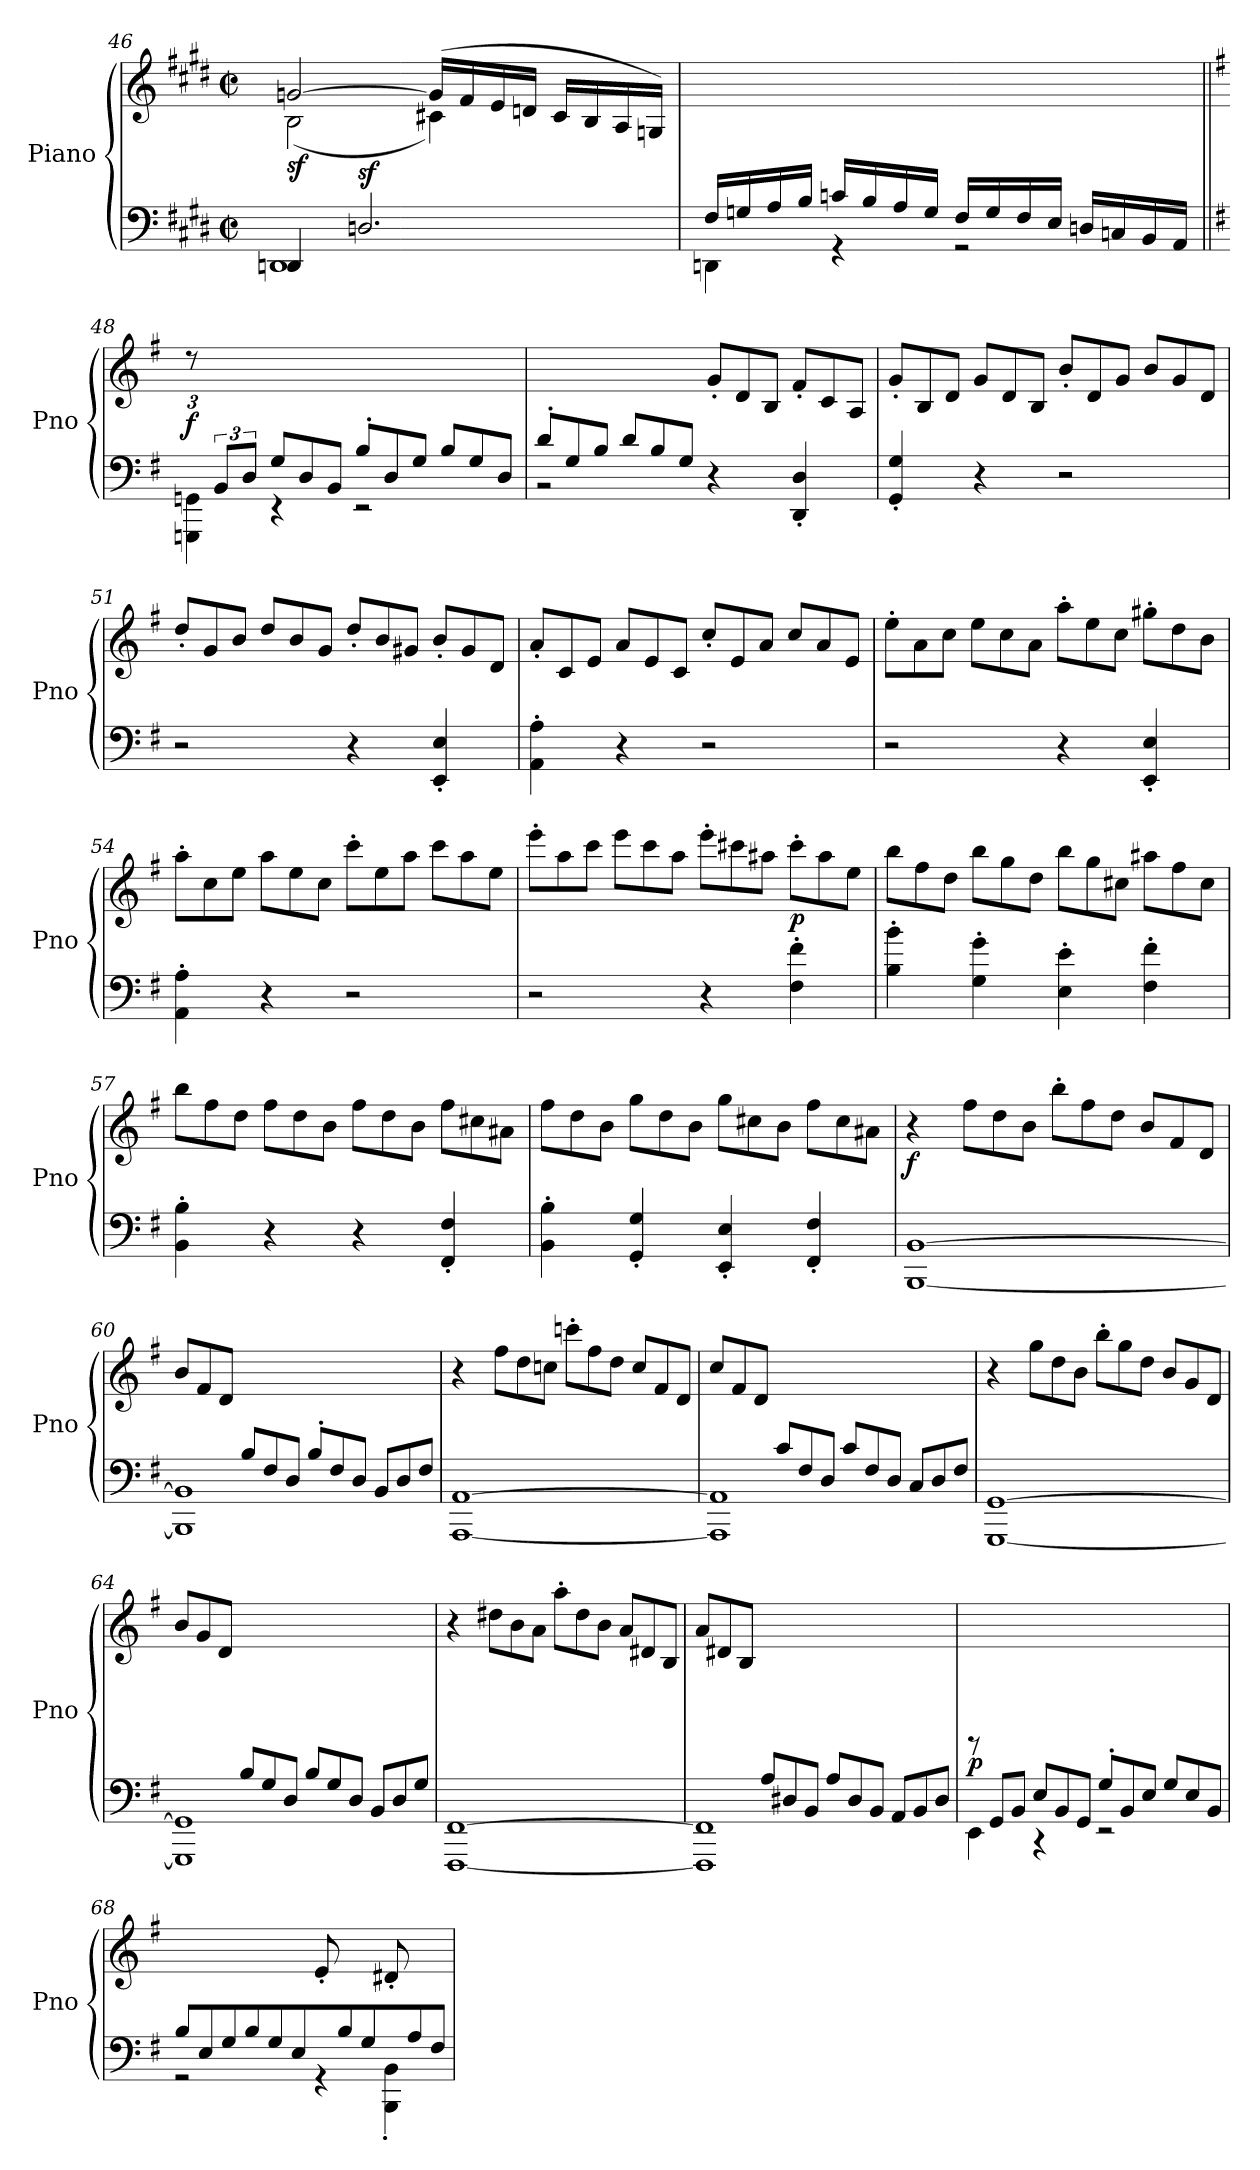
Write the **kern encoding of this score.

**kern	**kern	**dynam
*part1	*part1	*part1
*staff2	*staff1	*staff1/2
*I"Piano	*	*
*I'Pno	*	*
*clefF4	*clefG2	*
*k[f#c#g#d#]	*k[f#c#g#d#]	*
*M4/4	*M4/4	*
*met(c|)	*met(c|)	*
=46	=46	=46
*^	*^	*
!	!	!	!	!LO:DY:b
4DDn/	1DD	[2gn/	(2B\	sf
!	!	!	!	!LO:DY:a=2
2.Dn/	.	.	.	sf
.	.	(16g/LL]	4c#X\)	.
.	.	16f#/	.	.
.	.	16e/	.	.
.	.	16dn/JJ	.	.
.	.	16c#/LL	4ryy	.
.	.	16B/	.	.
.	.	16A/	.	.
.	.	16Gn/JJ)	.	.
*	*	*v	*v	*
!!LO:LB:g=z
=47	=47	=47	=47
16F#/LL	4DDn\	1ryy	.
16Gn/	.	.	.
16A/	.	.	.
16B/JJ	.	.	.
16cn/LL	4rGG	.	.
16B/	.	.	.
16A/	.	.	.
16G/JJ	.	.	.
16F#/LL	2rGG	.	.
16G/	.	.	.
16F#/	.	.	.
16E/JJ	.	.	.
16Dn/LL	.	.	.
16Cn/	.	.	.
16BB/	.	.	.
16AA/JJ	.	.	.
=48||	=48||	=48||	=48||
*k[f#]	*	*k[f#]	*
*	*	*Xbrackettup	*
!	!	!	!LO:DY:b
12ryy	4GGGn\ 4GGn\	12rdd	f
12BB/L	.	12%11ryy	.
12D/J	.	.	.
*Xtuplet	*	*	*
12G/L	4rEE	.	.
12D/	.	.	.
12BB/J	.	.	.
12B'/L	2rEE	.	.
12D/	.	.	.
12G/J	.	.	.
12B/L	.	.	.
12G/	.	.	.
12D/J	.	.	.
=49	=49	=49	=49
12d'/L	2rBB	2ryy	.
12G/	.	.	.
12B/J	.	.	.
12d/L	.	.	.
12B/	.	.	.
12G/J	.	.	.
*	*	*Xtuplet	*
2ryy	4r	12g'/L	.
.	.	12d/	.
.	.	12B/J	.
.	4DD/' 4D/'	12f#'/L	.
.	.	12c/	.
.	.	12A/J	.
*v	*v	*	*
=50	=50	=50
4GG/' 4G/'	12g'/L	.
.	12B/	.
.	12d/J	.
4r	12g/L	.
.	12d/	.
.	12B/J	.
2r	12b'/L	.
.	12d/	.
.	12g/J	.
.	12b/L	.
.	12g/	.
.	12d/J	.
!!LO:PB:g=z
=51	=51	=51
2r	12dd'/L	.
.	12g/	.
.	12b/J	.
.	12dd/L	.
.	12b/	.
.	12g/J	.
4r	12dd'/L	.
.	12b/	.
.	12g#X/J	.
4EE/' 4E/'	12b'/L	.
.	12g#/	.
.	12d/J	.
=52	=52	=52
4AA\' 4A\'	12a'/L	.
.	12c/	.
.	12e/J	.
4r	12a/L	.
.	12e/	.
.	12c/J	.
2r	12cc'/L	.
.	12e/	.
.	12a/J	.
.	12cc/L	.
.	12a/	.
.	12e/J	.
=53	=53	=53
2r	12ee'\L	.
.	12a\	.
.	12cc\J	.
.	12ee\L	.
.	12cc\	.
.	12a\J	.
4r	12aa'\L	.
.	12ee\	.
.	12cc\J	.
4EE/' 4E/'	12gg#X'\L	.
.	12dd\	.
.	12b\J	.
=54	=54	=54
4AA\' 4A\'	12aa'\L	.
.	12cc\	.
.	12ee\J	.
4r	12aa\L	.
.	12ee\	.
.	12cc\J	.
2r	12ccc'\L	.
.	12ee\	.
.	12aa\J	.
.	12ccc\L	.
.	12aa\	.
.	12ee\J	.
!!LO:LB:g=z
=55	=55	=55
2r	12eee'\L	.
.	12aa\	.
.	12ccc\J	.
.	12eee\L	.
.	12ccc\	.
.	12aa\J	.
4r	12eee'\L	.
.	12ccc#X\	.
.	12aa#X\J	.
!	!	!LO:DY:b
4F#\' 4f#\'	12ccc#'\L	p
.	12aa#\	.
.	12ee\J	.
=56	=56	=56
4B\' 4b\'	12bb\L	.
.	12ff#\	.
.	12dd\J	.
4G\' 4g\'	12bb\L	.
.	12gg\	.
.	12dd\J	.
4E\' 4e\'	12bb\L	.
.	12gg\	.
.	12cc#X\J	.
4F#\' 4f#\'	12aa#X\L	.
.	12ff#\	.
.	12cc#\J	.
=57	=57	=57
4BB\' 4B\'	12bb\L	.
.	12ff#\	.
.	12dd\J	.
4r	12ff#\L	.
.	12dd\	.
.	12b\J	.
4r	12ff#\L	.
.	12dd\	.
.	12b\J	.
4FF#/' 4F#/'	12ff#\L	.
.	12cc#X\	.
.	12a#X\J	.
=58	=58	=58
4BB\' 4B\'	12ff#\L	.
.	12dd\	.
.	12b\J	.
4GG/' 4G/'	12gg\L	.
.	12dd\	.
.	12b\J	.
4EE/' 4E/'	12gg\L	.
.	12cc#X\	.
.	12b\J	.
4FF#/' 4F#/'	12ff#\L	.
.	12cc#\	.
.	12a#X\J	.
!!LO:LB:g=z
=59	=59	=59
!	!	!LO:DY:b
[1BBB [1BB	4r	f
.	12ff#\L	.
.	12dd\	.
.	12b\J	.
.	12bb'\L	.
.	12ff#\	.
.	12dd\J	.
.	12b/L	.
.	12f#/	.
.	12d/J	.
=60	=60	=60
*^	*	*
4ryy	1BBB] 1BB]	12b/L	.
.	.	12f#/	.
.	.	12d/J	.
12B/L	.	2.ryy	.
12F#/	.	.	.
12D/J	.	.	.
12B'/L	.	.	.
12F#/	.	.	.
12D/J	.	.	.
12BB/L	.	.	.
12D/	.	.	.
12F#/J	.	.	.
*v	*v	*	*
=61	=61	=61
[1AAA [1AA	4r	.
.	12ff#\L	.
.	12dd\	.
.	12ccn\J	.
.	12cccn'\L	.
.	12ff#\	.
.	12dd\J	.
.	12cc/L	.
.	12f#/	.
.	12d/J	.
=62	=62	=62
*^	*	*
4ryy	1AAA] 1AA]	12cc/L	.
.	.	12f#/	.
.	.	12d/J	.
12c/L	.	2.ryy	.
12F#/	.	.	.
12D/J	.	.	.
12c/L	.	.	.
12F#/	.	.	.
12D/J	.	.	.
12C/L	.	.	.
12D/	.	.	.
12F#/J	.	.	.
*v	*v	*	*
!!LO:LB:g=z
=63	=63	=63
[1GGG [1GG	4r	.
.	12gg\L	.
.	12dd\	.
.	12b\J	.
.	12bb'\L	.
.	12gg\	.
.	12dd\J	.
.	12b/L	.
.	12g/	.
.	12d/J	.
=64	=64	=64
*^	*	*
4ryy	1GGG] 1GG]	12b/L	.
.	.	12g/	.
.	.	12d/J	.
12B/L	.	2.ryy	.
12G/	.	.	.
12D/J	.	.	.
12B/L	.	.	.
12G/	.	.	.
12D/J	.	.	.
12BB/L	.	.	.
12D/	.	.	.
12G/J	.	.	.
*v	*v	*	*
=65	=65	=65
[1FFF# [1FF#	4r	.
.	12dd#X\L	.
.	12b\	.
.	12a\J	.
.	12aa'\L	.
.	12dd#\	.
.	12b\J	.
.	12a/L	.
.	12d#X/	.
.	12B/J	.
=66	=66	=66
*^	*	*
4ryy	1FFF#] 1FF#]	12a/L	.
.	.	12d#X/	.
.	.	12B/J	.
12A/L	.	2.ryy	.
12D#X/	.	.	.
12BB/J	.	.	.
12A/L	.	.	.
12D#/	.	.	.
12BB/J	.	.	.
12AA/L	.	.	.
12BB/	.	.	.
12D#/J	.	.	.
!!LO:LB:g=z
=67	=67	=67	=67
!	!	!	!LO:DY:b
12ryy	4EE\	12rAAA	p
12GG/L	.	12%11ryy	.
12BB/J	.	.	.
12E/L	4rCC	.	.
12BB/	.	.	.
12GG/J	.	.	.
12G'/L	2rEE	.	.
12BB/	.	.	.
12E/J	.	.	.
12G/L	.	.	.
12E/	.	.	.
12BB/J	.	.	.
=68	=68	=68	=68
12B/L	2rGG	2ryy	.
12E/	.	.	.
12G/J	.	.	.
12B/L	.	.	.
12G/	.	.	.
12E/J	.	.	.
12ryy	4rGG	12e'/L	.
12B/	.	6ryy	.
12G/J	.	.	.
12ryy	4BBB\' 4BB\'	12d#X'/L	.
12A/	.	6ryy	.
12F#/J	.	.	.
*v	*v	*	*
=	=	=
*-	*-	*-
